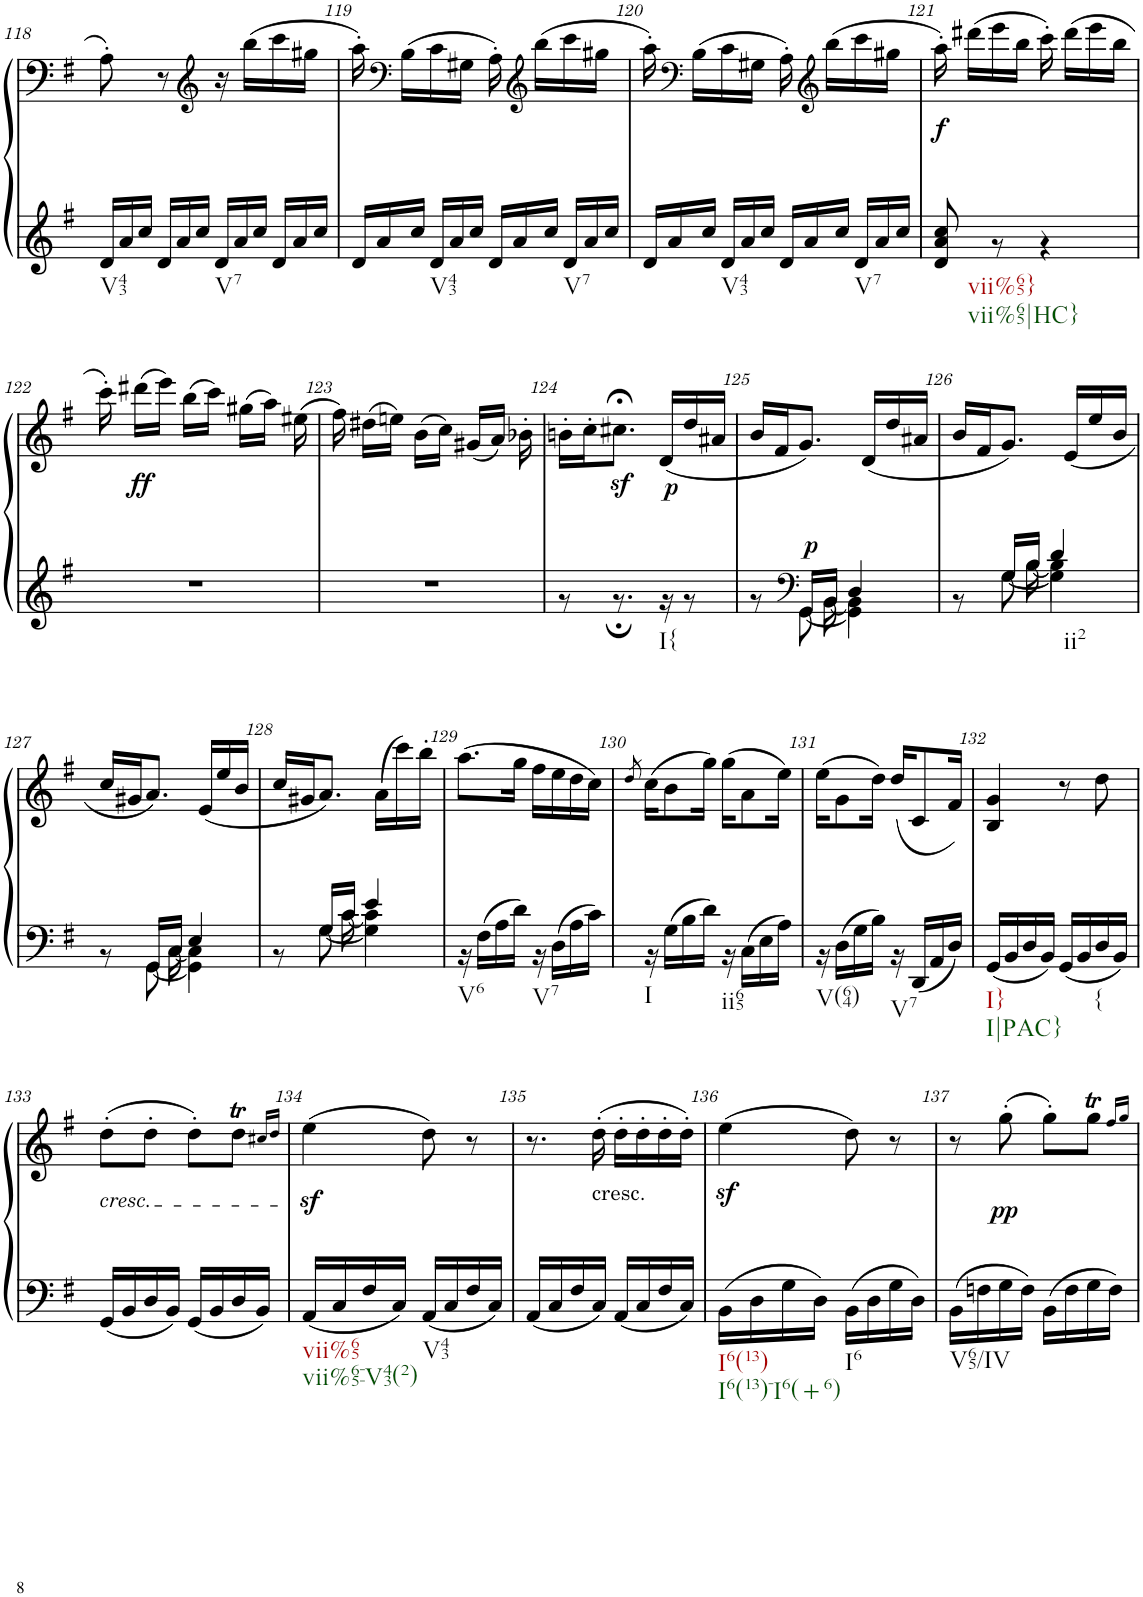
**kern	**kern	**dynam
*part1	*part1	*part1
*staff2	*staff1	*staff1/2
*I"Piano	*	*
*I'Pno	*	*
!!LO:PB:g=z
*clefG2	*clefF4	*
*k[f#]	*k[f#]	*
*G:	*G:	*
*M2/4	*M2/4	*
=118	=118	=118
*^	*	*
*	*Xtuplet	*	*
!LO:TX:b:t=V43	!	!	!
!LO:TX:b:t=V7	!	!	!
2ryy	24d/LL	8A'\	.
.	24a/	.	.
.	24cc/JJ	.	.
.	24d/LL	8r	.
.	24a/	.	.
.	24cc/JJ	.	.
*	*	*clefG2	*
.	24d/LL	16r	.
.	24a/	.	.
.	.	(16bb\LL	.
.	24cc/JJ	.	.
.	24d/LL	16ccc\	.
.	24a/	.	.
.	.	16gg#X\JJ	.
.	24cc/JJ	.	.
=119	=119	=119	=119
!LO:TX:b:t=V43	!	!	!
!LO:TX:b:t=V7	!	!	!
2ryy	24d/LL	16aa'\)	.
.	24a/	.	.
*	*	*clefF4	*
.	.	(16B\LL	.
.	24cc/JJ	.	.
.	24d/LL	16c\	.
.	24a/	.	.
.	.	16G#X\JJ	.
.	24cc/JJ	.	.
.	24d/LL	16A'\)	.
.	24a/	.	.
*	*	*clefG2	*
.	.	(16bb\LL	.
.	24cc/JJ	.	.
.	24d/LL	16ccc\	.
.	24a/	.	.
.	.	16gg#X\JJ	.
.	24cc/JJ	.	.
=120	=120	=120	=120
!LO:TX:b:t=V43	!	!	!
!LO:TX:b:t=V7	!	!	!
2ryy	24d/LL	16aa'\)	.
.	24a/	.	.
*	*	*clefF4	*
.	.	(16B\LL	.
.	24cc/JJ	.	.
.	24d/LL	16c\	.
.	24a/	.	.
.	.	16G#X\JJ	.
.	24cc/JJ	.	.
.	24d/LL	16A'\)	.
.	24a/	.	.
*	*	*clefG2	*
.	.	(16bb\LL	.
.	24cc/JJ	.	.
.	24d/LL	16ccc\	.
.	24a/	.	.
.	.	16gg#X\JJ	.
.	24cc/JJ	.	.
=121	=121	=121	=121
!LO:TX:b:t=vii%65}	!	!	!
!LO:TX:b:t=vii%65|HC}	!	!	!
!	!	!	!LO:DY:b
2ryy	8d/ 8a/ 8cc/	16aa'\)	f
.	.	(16ddd#X\LL	.
.	8r	16eee\	.
.	.	16bb\JJ	.
.	4r	16ccc'\)	.
.	.	(16ddd#\LL	.
.	.	16eee\	.
.	.	16bb\JJ	.
*v	*v	*	*
!!LO:LB:g=z
=122	=122	=122
2r	16ccc'\)	.
!	!	!LO:DY:b
.	(16ddd#X\LL	ff
.	16eee\JJ)	.
.	(16bb\LL	.
.	16ccc\JJ)	.
.	(16gg#X\LL	.
.	16aa\JJ)	.
.	(16ee#X\	.
=123	=123	=123
2r	16ff#\)	.
.	(16dd#X\LL	.
.	16een\JJ)	.
.	(16b\LL	.
.	16cc\JJ)	.
.	(16g#X/LL	.
.	16a/JJ)	.
.	16b-X'\	.
=124	=124	=124
*^	*	*
!LO:TX:b:t=I{	!	!	!
2ryy	8r	16bn'\LL	.
.	.	16cc'\J	.
.	8.r;	8.cc#Xz<;<\J	.
!	!	!	!LO:DY:b
.	16r	(16d/LL	p
.	8r	16dd/	.
.	.	16a#X/JJ	.
=125	=125	=125	=125
*^	*^	*	*
2ryy	8r	8ryy	8.ryy	16b/LL	.
.	.	.	.	16f#/J	.
*clefF4	*	*	*	*	*
!	!	!	!	!	!LO:DY:a=2
.	16GG/LL	[8GG\	.	8.g/J)	p
.	16BB/JJ	.	[16BB\	.	.
.	4D/	4GG\]	4BB\]	.	.
.	.	.	.	(16d/LL	.
.	.	.	.	16dd/	.
.	.	.	.	16a#X/JJ	.
=126	=126	=126	=126	=126	=126
!LO:TX:b:t=ii2	!	!	!	!	!
2ryy	8r	8ryy	8.ryy	16b/LL	.
.	.	.	.	16f#/J	.
.	16G/LL	[8G\	.	8.g/J)	.
.	16B/JJ	.	[16B\	.	.
.	4d/	4G\]	4B\]	.	.
.	.	.	.	(16e/LL	.
.	.	.	.	16ee/	.
.	.	.	.	16b/JJ	.
!!LO:LB:g=z
=127	=127	=127	=127	=127	=127
2ryy	8r	8ryy	8.ryy	16cc/LL	.
.	.	.	.	16g#X/J	.
.	16GG/LL	[8GG\	.	8.a/J)	.
.	16C/JJ	.	[16C\	.	.
.	4E/	4GG\]	4C\]	.	.
.	.	.	.	(16e/LL	.
.	.	.	.	16ee/	.
.	.	.	.	16b/JJ	.
=128	=128	=128	=128	=128	=128
2ryy	8r	8ryy	8.ryy	16cc/LL	.
.	.	.	.	16g#X/J	.
.	16G/LL	[8G\	.	8.a/J)	.
.	16c/JJ	.	[16c\	.	.
.	4e/	4G\]	4c\]	.	.
.	.	.	.	(16a\LL	.
.	.	.	.	16ccc\)	.
.	.	.	.	16bb'\JJ	.
*	*v	*v	*v	*	*
=129	=129	=129	=129
!LO:TX:b:t=V6	!	!	!
!LO:TX:b:t=V7	!	!	!
2ryy	16r	(8.aa\L	.
.	16F#\LL	.	.
.	16A\	.	.
.	16d\JJ	16gg\Jk	.
.	16r	16ff#\LL	.
.	16D\LL	16ee\	.
.	16A\	16dd\	.
.	16c\JJ	16cc\JJ)	.
=130	=130	=130	=130
.	.	8qdd/	.
!LO:TX:b:t=I	!	!	!
!LO:TX:b:t=ii65	!	!	!
2ryy	16r	(16cc\KL	.
.	16G\LL	8b\	.
.	16B\	.	.
.	16d\JJ	16gg\Jk)	.
.	16r	(16gg\KL	.
.	16C\LL	8a\	.
.	16E\	.	.
.	16A\JJ	16ee\Jk)	.
=131	=131	=131	=131
!LO:TX:b:t=V(64)	!	!	!
!LO:TX:b:t=V7	!	!	!
2ryy	16r	(16ee\KL	.
.	16D\LL	8g\	.
.	16G\	.	.
.	16B\JJ	16dd\Jk)	.
.	16r	(16dd/KL	.
.	16DD/LL	8c/	.
.	16AA/	.	.
.	16D/JJ	16f#/Jk)	.
=132	=132	=132	=132
!LO:TX:b:t=I}	!	!	!
!LO:TX:b:t=I|PAC}	!	!	!
!LO:TX:b:t={	!	!	!
2ryy	16GG/LL	4B/ 4g/	.
.	16BB/	.	.
.	16D/	.	.
.	16BB/JJ	.	.
.	16GG/LL	8r	.
.	16BB/	.	.
.	16D/	8dd\	.
.	16BB/JJ	.	.
!!LO:LB:g=z
=133	=133	=133	=133
!	!	!LO:TX:b:i:t=cresc.	!
*v	*v	*	*
16GG/LL	(8dd'\L	.
16BB/	.	.
16D/	8dd'\J	.
16BB/JJ	.	.
16GG/LL	8dd'\L)	.
16BB/	.	.
16D/	8ddT\J	.
16BB/JJ	.	.
.	16qcc#X/LL	.
.	16qdd/JJ	.
=134	=134	=134
!LO:TX:b:t=vii%65	!	!
!LO:TX:b:t=vii%65-V43(2)	!	!
16AA/LL	(4eez<\	.
16C/	.	.
16F#/	.	.
16C/JJ	.	.
!LO:TX:b:t=V43	!	!
16AA/LL	8dd\)	.
16C/	.	.
16F#/	8r	.
16C/JJ	.	.
=135	=135	=135
*^	*	*
2ryy	16AA/LL	8.r	.
.	16C/	.	.
.	16F#/	.	.
!	!	!LO:TX:b:t=cresc.	!
.	16C/JJ	(16dd'\	.
.	16AA/LL	16dd'\LL	.
.	16C/	16dd'\	.
.	16F#/	16dd'\	.
.	16C/JJ	16dd'\JJ)	.
=136	=136	=136	=136
!LO:TX:b:t=I6(13)	!	!	!
!LO:TX:b:t=I6(13)-I6(+6)	!	!	!
!LO:TX:b:t=I6	!	!	!
2ryy	16BB\LL	(4eez<\	.
.	16D\	.	.
.	16G\	.	.
.	16D\JJ	.	.
.	16BB\LL	8dd\)	.
.	16D\	.	.
.	16G\	8r	.
.	16D\JJ	.	.
=137	=137	=137	=137
!LO:TX:b:t=V65/IV	!	!	!
*v	*v	*	*
16BB\LL	8r	.
16Fn\	.	.
!	!	!LO:DY:b
16G\	(8gg'\	pp
16F\JJ	.	.
16BB\LL	8gg'\L)	.
16F\	.	.
16G\	8ggT\J	.
16F\JJ	.	.
.	16qff#/LL	.
.	16qgg/JJ	.
=	=	=
*-	*-	*-
